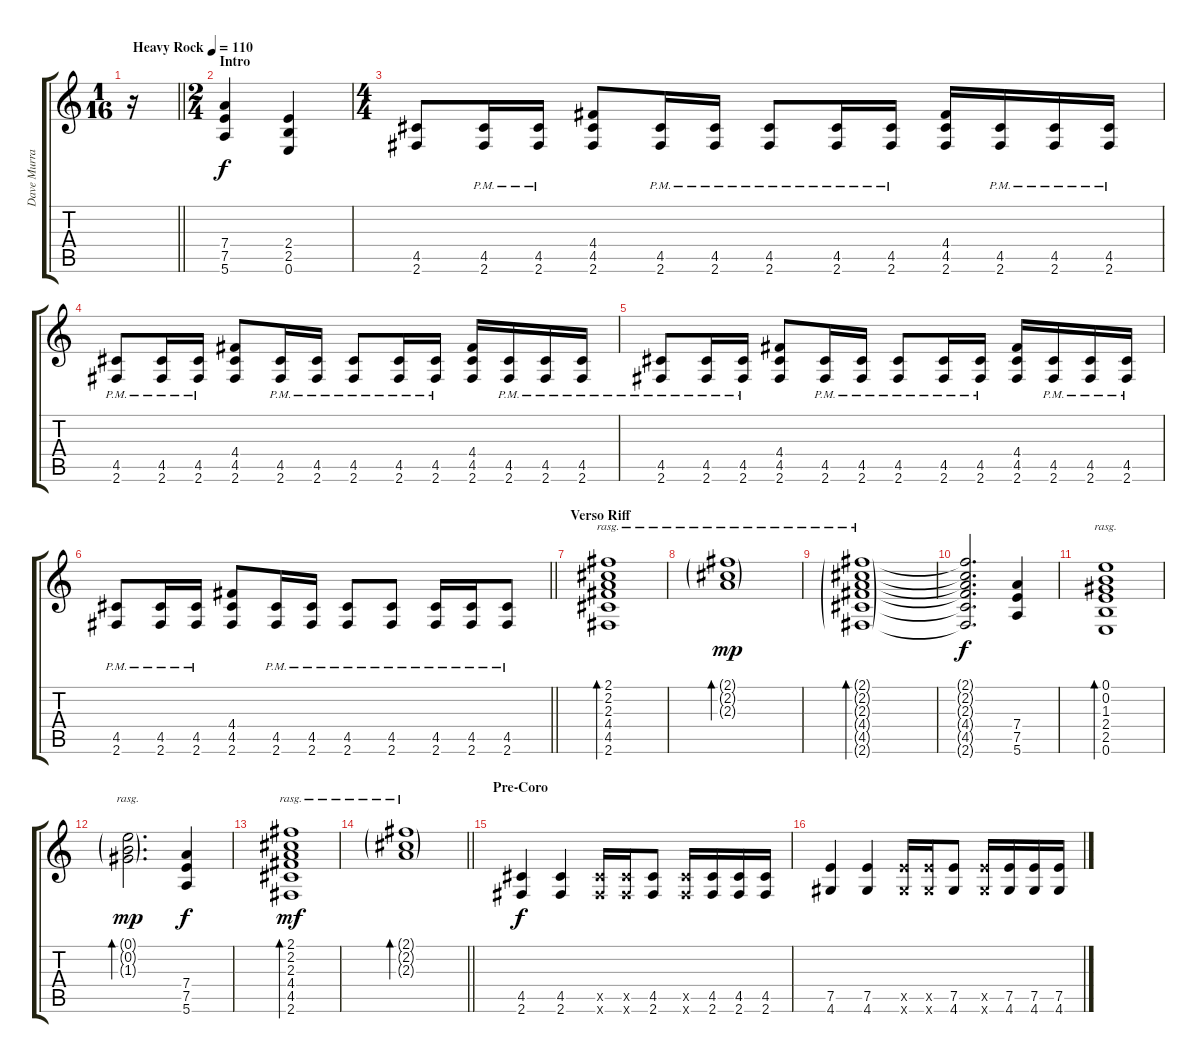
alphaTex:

\track ("Dave Murray" "Dave Murra") {instrument overdrivenguitar}
\staff {score tabs}
\tuning (E4 B3 G3 D3 A2 E2) {hide}
\ts (1 16)
\tempo (110 "Heavy Rock")
\clef g2
\barLineRight lightlight
\ks c
r.16{dy f instrument overdrivenguitar} |
\ts (2 4)
\section ("" "Intro")
(7.4 7.5 5.6).4 (2.4 2.5 0.6).4 |
\ts (4 4)
(4.5 2.6).8 (4.5{pm} 2.6{pm}).16 (4.5{pm} 2.6{pm}).16 (4.4 4.5 2.6).8 (4.5{pm} 2.6{pm}).16 (4.5{pm} 2.6{pm}).16 (4.5{pm} 2.6{pm}).8 (4.5{pm} 2.6{pm}).16 (4.5{pm} 2.6{pm}).16 (4.4 4.5 2.6).16 (4.5{pm} 2.6{pm}).16 (4.5{pm} 2.6{pm}).16 (4.5{pm} 2.6{pm}).16 |
(4.5{pm} 2.6{pm}).8 (4.5{pm} 2.6{pm}).16 (4.5{pm} 2.6{pm}).16 (4.4 4.5 2.6).8 (4.5{pm} 2.6{pm}).16 (4.5{pm} 2.6{pm}).16 (4.5{pm} 2.6{pm}).8 (4.5{pm} 2.6{pm}).16 (4.5{pm} 2.6{pm}).16 (4.4 4.5 2.6).16 (4.5{pm} 2.6{pm}).16 (4.5{pm} 2.6{pm}).16 (4.5{pm} 2.6{pm}).16 |
(4.5{pm} 2.6{pm}).8 (4.5{pm} 2.6{pm}).16 (4.5{pm} 2.6{pm}).16 (4.4 4.5 2.6).8 (4.5{pm} 2.6{pm}).16 (4.5{pm} 2.6{pm}).16 (4.5{pm} 2.6{pm}).8 (4.5{pm} 2.6{pm}).16 (4.5{pm} 2.6{pm}).16 (4.4 4.5 2.6).16 (4.5{pm} 2.6{pm}).16 (4.5{pm} 2.6{pm}).16 (4.5{pm} 2.6{pm}).16 |
\barLineRight lightlight
(4.5{pm} 2.6{pm}).8 (4.5{pm} 2.6{pm}).16 (4.5{pm} 2.6{pm}).16 (4.4 4.5 2.6).8 (4.5{pm} 2.6{pm}).16 (4.5{pm} 2.6{pm}).16 (4.5{pm} 2.6{pm}).8 (4.5{pm} 2.6{pm}).8 (4.5{pm} 2.6{pm}).16 (4.5{pm} 2.6{pm}).16 (4.5{pm} 2.6{pm}).8 |
\section ("" "Verso Riff")
(2.1 2.2 2.3 4.4 4.5 2.6).1{bd 480 rasg ii} |
(2.1{g} 2.2{g} 2.3{g}).1{bd 480 rasg ii dy mp} |
(2.1{g} 2.2{g} 2.3{g} 4.4{g} 4.5{g} 2.6{g}).1{bd 480 rasg ii} |
(2.1{t} 2.2{t} 2.3{t} 4.4{t} 4.5{t} 2.6{t}).2{d dy f} (7.4 7.5 5.6).4 |
(0.1 0.2 1.3 2.4 2.5 0.6).1{bd 480 rasg ii} |
(0.1{g} 0.2{g} 1.3{g}).2{d bd 480 rasg ii dy mp} (7.4 7.5 5.6).4{dy f} |
(2.1 2.2 2.3 4.4 4.5 2.6).1{bd 480 rasg ii dy mf} |
\barLineRight lightlight
(2.1{g} 2.2{g} 2.3{g}).1{bd 480 rasg ii} |
\section ("" "Pre-Coro")
(4.5 2.6).4{dy f} (4.5 2.6).4 (4.5{x} 2.6{x}).16 (4.5{x} 2.6{x}).16 (4.5 2.6).8 (4.5{x} 2.6{x}).16 (4.5 2.6).16 (4.5 2.6).16 (4.5 2.6).16 |
(7.5 4.6).4 (7.5 4.6).4 (7.5{x} 4.6{x}).16 (7.5{x} 4.6{x}).16 (7.5 4.6).8 (7.5{x} 4.6{x}).16 (7.5 4.6).16 (7.5 4.6).16 (7.5 4.6).16
